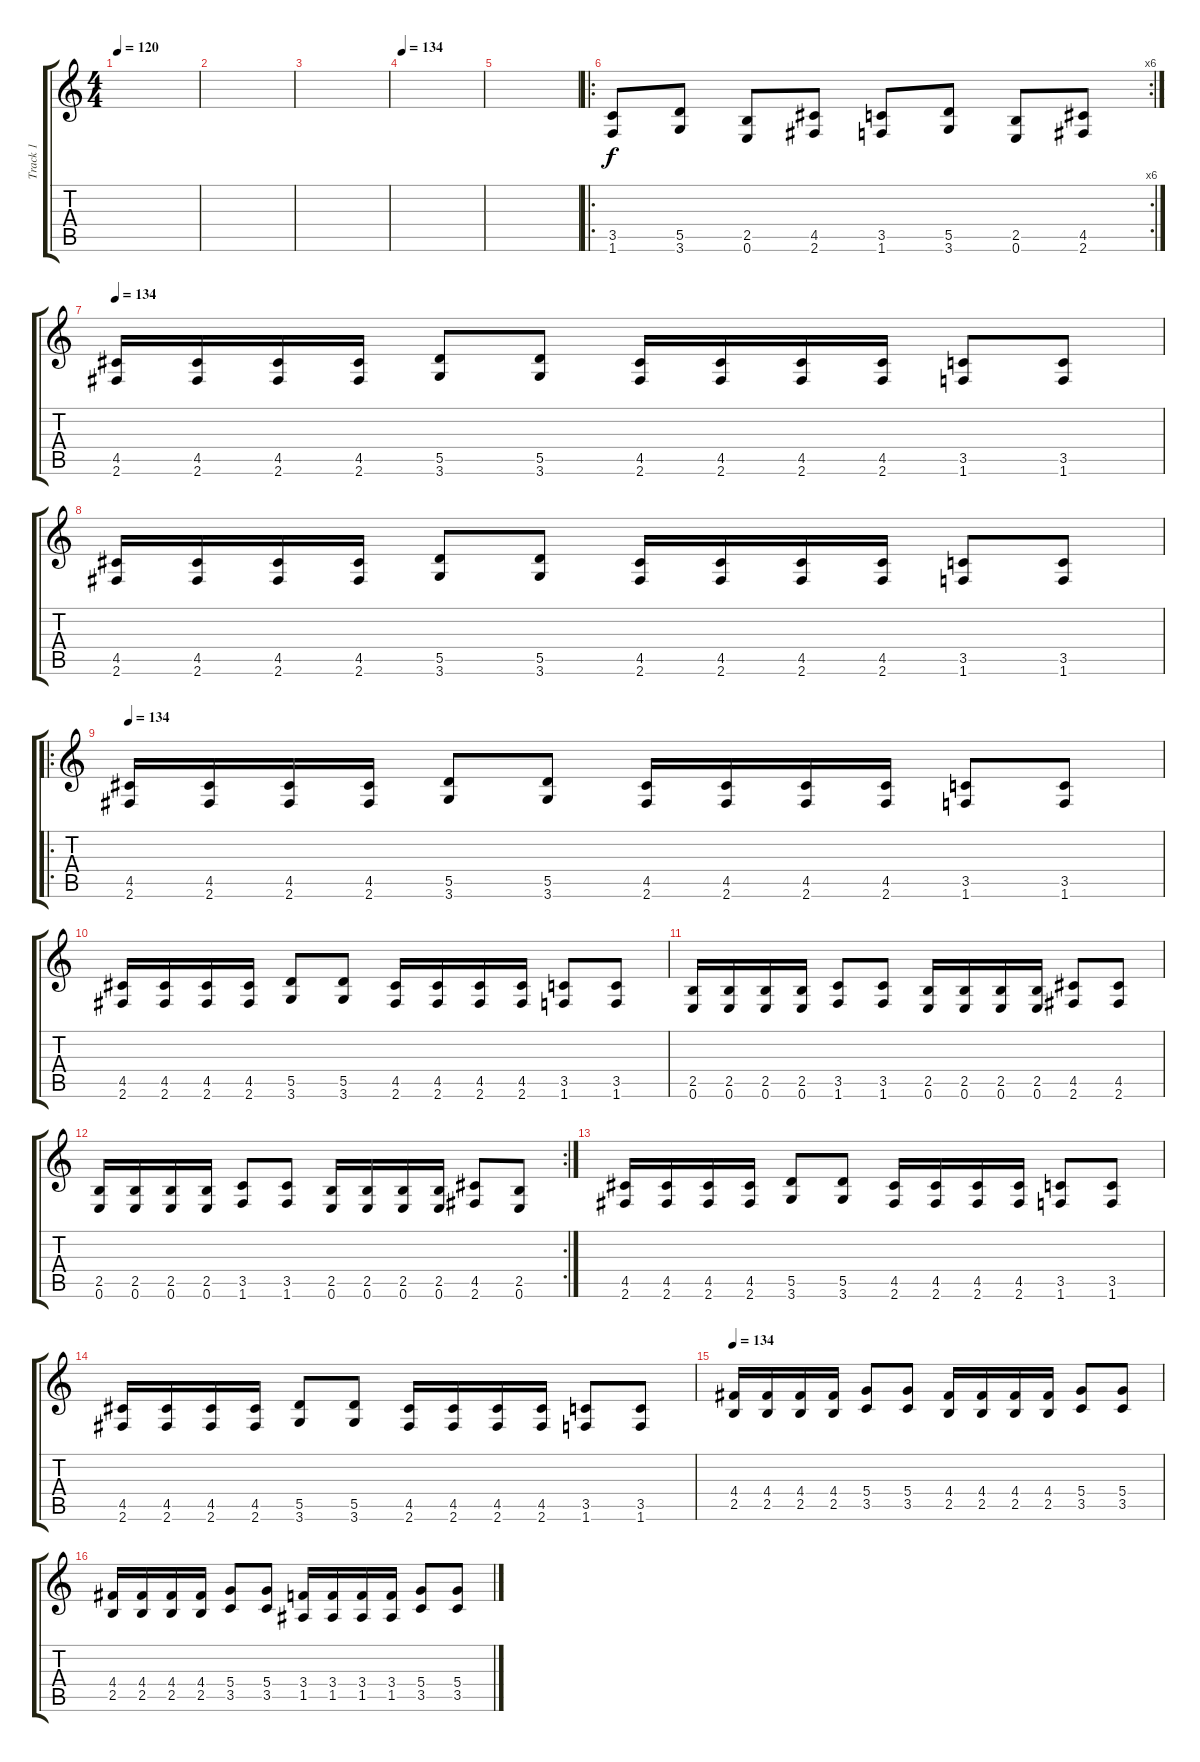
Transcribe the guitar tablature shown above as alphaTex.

\track ("Track 1" "Track 1") {instrument distortionguitar}
\staff {score tabs}
\tuning (E4 B3 G3 D3 A2 E2) {hide}
\ts (4 4)
\tempo 120
\tempo 115
\tempo 120
\clef g2
\ks c
|
|
|
\tempo 134
|
|
\ro
\rc 6
(3.5 1.6).8 (5.5 3.6).8 (2.5 0.6).8 (4.5 2.6).8 (3.5 1.6).8 (5.5 3.6).8 (2.5 0.6).8 (4.5 2.6).8 |
\tempo 134
(4.5 2.6).16 (4.5 2.6).16 (4.5 2.6).16 (4.5 2.6).16 (5.5 3.6).8 (5.5 3.6).8 (4.5 2.6).16 (4.5 2.6).16 (4.5 2.6).16 (4.5 2.6).16 (3.5 1.6).8 (3.5 1.6).8 |
(4.5 2.6).16 (4.5 2.6).16 (4.5 2.6).16 (4.5 2.6).16 (5.5 3.6).8 (5.5 3.6).8 (4.5 2.6).16 (4.5 2.6).16 (4.5 2.6).16 (4.5 2.6).16 (3.5 1.6).8 (3.5 1.6).8 |
\ro
\tempo 134
(4.5 2.6).16 (4.5 2.6).16 (4.5 2.6).16 (4.5 2.6).16 (5.5 3.6).8 (5.5 3.6).8 (4.5 2.6).16 (4.5 2.6).16 (4.5 2.6).16 (4.5 2.6).16 (3.5 1.6).8 (3.5 1.6).8 |
(4.5 2.6).16 (4.5 2.6).16 (4.5 2.6).16 (4.5 2.6).16 (5.5 3.6).8 (5.5 3.6).8 (4.5 2.6).16 (4.5 2.6).16 (4.5 2.6).16 (4.5 2.6).16 (3.5 1.6).8 (3.5 1.6).8 |
(2.5 0.6).16 (2.5 0.6).16 (2.5 0.6).16 (2.5 0.6).16 (3.5 1.6).8 (3.5 1.6).8 (2.5 0.6).16 (2.5 0.6).16 (2.5 0.6).16 (2.5 0.6).16 (4.5 2.6).8 (4.5 2.6).8 |
\rc 2
(2.5 0.6).16 (2.5 0.6).16 (2.5 0.6).16 (2.5 0.6).16 (3.5 1.6).8 (3.5 1.6).8 (2.5 0.6).16 (2.5 0.6).16 (2.5 0.6).16 (2.5 0.6).16 (4.5 2.6).8 (2.5 0.6).8 |
(4.5 2.6).16 (4.5 2.6).16 (4.5 2.6).16 (4.5 2.6).16 (5.5 3.6).8 (5.5 3.6).8 (4.5 2.6).16 (4.5 2.6).16 (4.5 2.6).16 (4.5 2.6).16 (3.5 1.6).8 (3.5 1.6).8 |
(4.5 2.6).16 (4.5 2.6).16 (4.5 2.6).16 (4.5 2.6).16 (5.5 3.6).8 (5.5 3.6).8 (4.5 2.6).16 (4.5 2.6).16 (4.5 2.6).16 (4.5 2.6).16 (3.5 1.6).8 (3.5 1.6).8 |
\tempo 134
(4.4 2.5).16 (4.4 2.5).16 (4.4 2.5).16 (4.4 2.5).16 (5.4 3.5).8 (5.4 3.5).8 (4.4 2.5).16 (4.4 2.5).16 (4.4 2.5).16 (4.4 2.5).16 (5.4 3.5).8 (5.4 3.5).8 |
(4.4 2.5).16 (4.4 2.5).16 (4.4 2.5).16 (4.4 2.5).16 (5.4 3.5).8 (5.4 3.5).8 (3.4 1.5).16 (3.4 1.5).16 (3.4 1.5).16 (3.4 1.5).16 (5.4 3.5).8 (5.4 3.5).8
